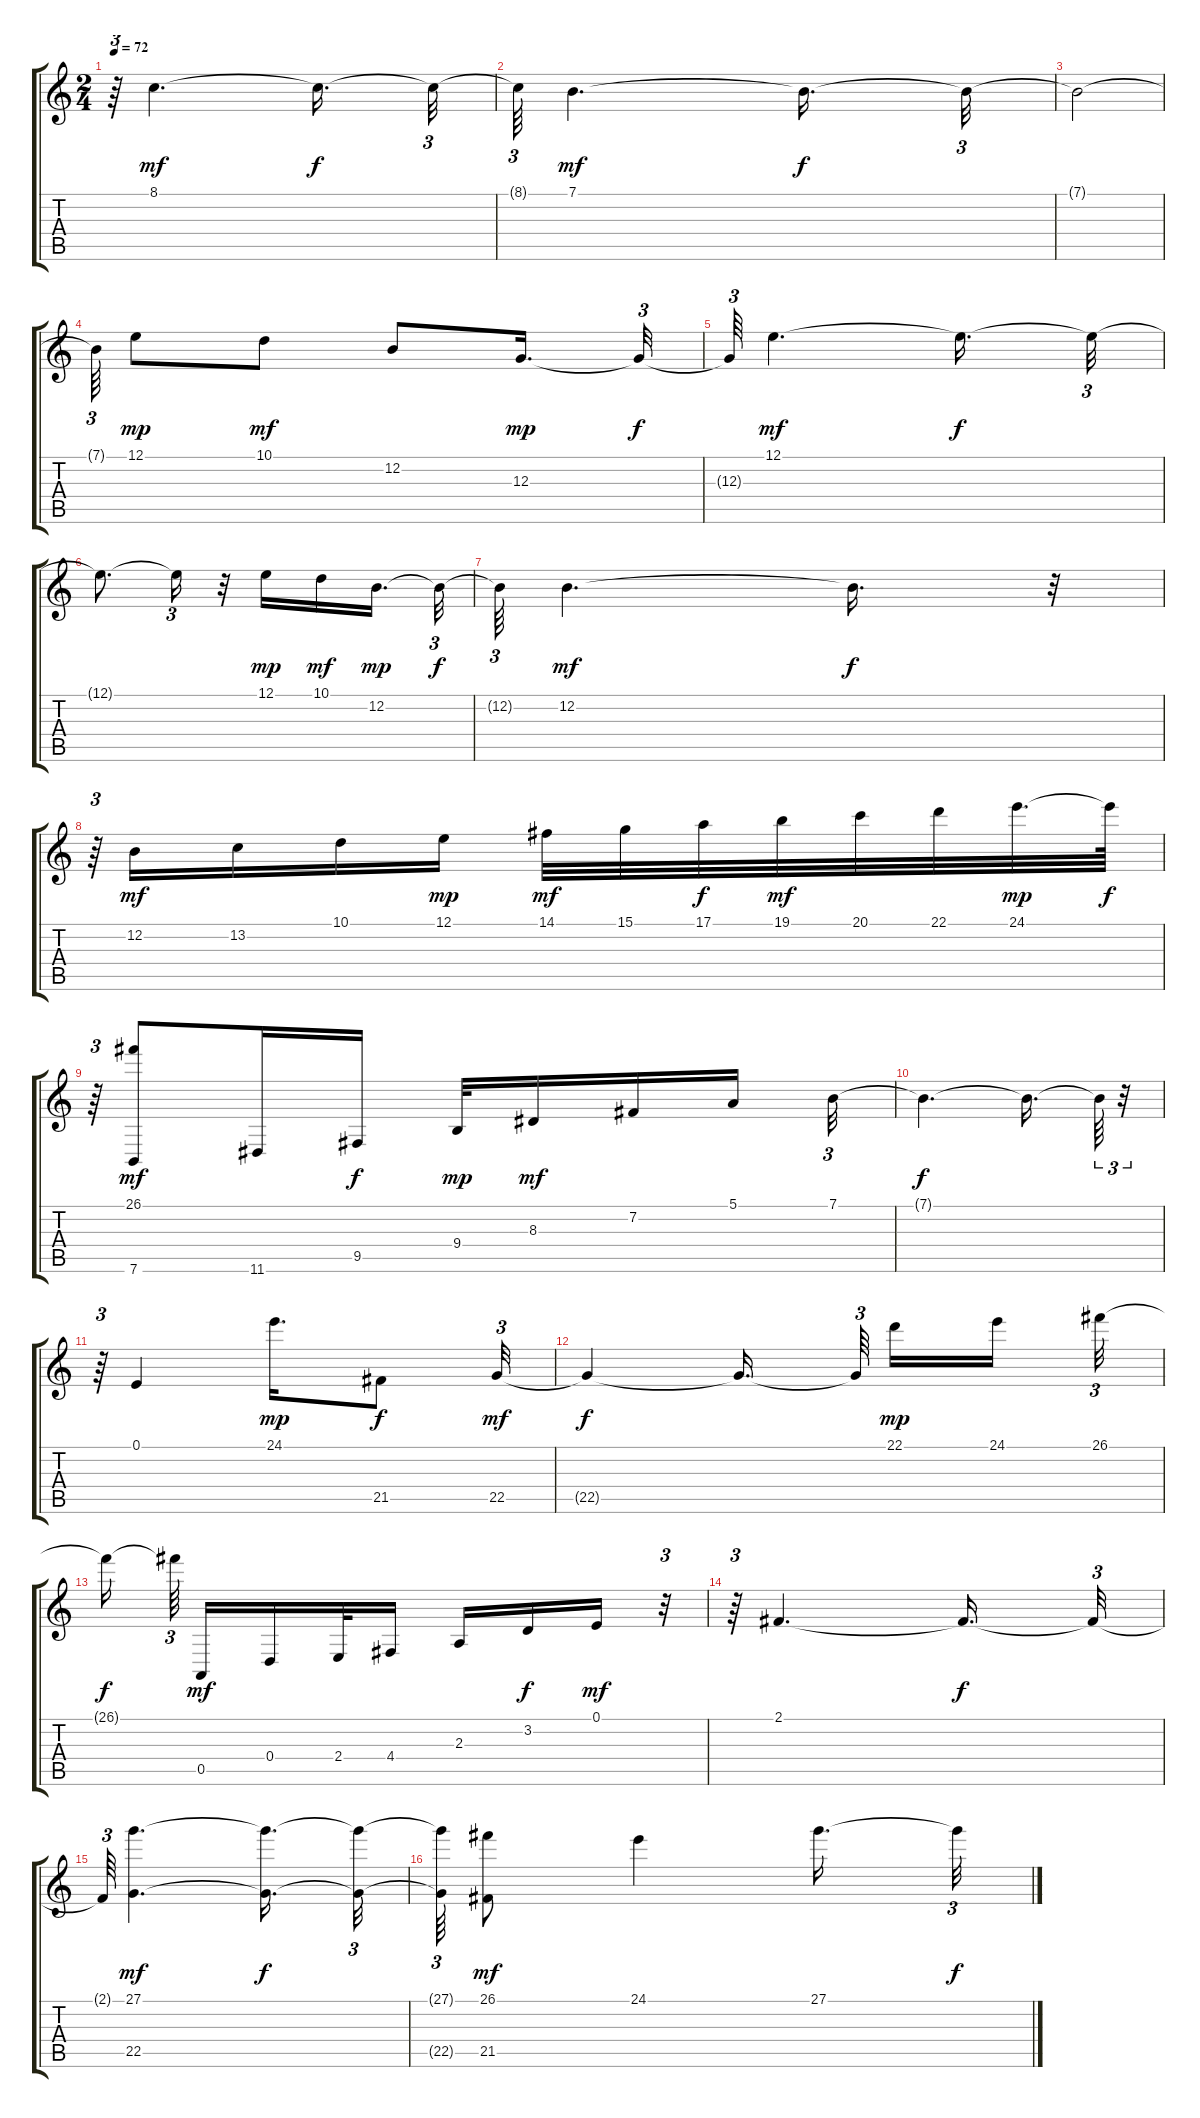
\track "" {instrument stringensemble1}
\staff {score tabs}
\tuning (E4 B3 G3 D3 A2 E2) {hide}
\ts (2 4)
\tempo 72
\clef g2
\ks c
r.64{tu (3 2) dy f} 8.1.4{d dy mf} 8.1{t}.16{d dy f} 8.1{t}.32{tu (3 2)} |
8.1{t}.64{tu (3 2)} 7.1.4{d dy mf} 7.1{t}.16{d dy f} 7.1{t}.32{tu (3 2)} |
7.1{t}.2 |
7.1{t}.64{tu (3 2)} 12.1.8{dy mp} 10.1.8{dy mf} 12.2.8 12.3.16{d dy mp} 12.3{t}.32{tu (3 2) dy f} |
12.3{t}.64{tu (3 2)} 12.1.4{d dy mf} 12.1{t}.16{d dy f} 12.1{t}.32{tu (3 2)} |
12.1{t}.8{d} 12.1{t}.16{tu (3 2)} r.32 12.1.16{dy mp} 10.1.16{dy mf} 12.2.16{d dy mp beam splitsecondary} 12.2{t}.32{tu (3 2) dy f} |
12.2{t}.64{tu (3 2)} 12.2.4{d dy mf} 12.2{t}.16{d dy f} r.32{tu (3 2)} |
r.64{tu (3 2)} 12.2.16{dy mf} 13.2.16 10.1.16 12.1.16{dy mp} 14.1.32{dy mf} 15.1.32 17.1.32{dy f} 19.1.32{dy mf} 20.1.32 22.1.32 24.1.32{d dy mp} 24.1{t}.64{dy f} |
r.64{tu (3 2)} (26.1 7.6).8{dy mf} 11.6.16 9.5.16{dy f} 9.4.32{dy mp} 8.3.16{dy mf} 7.2.16 5.1.16{beam splitsecondary} 7.1.32{tu (3 2)} |
7.1{t}.4{d dy f} 7.1{t}.16{d} 7.1{t}.64{tu (3 2)} r.32{tu (3 2)} |
r.64{tu (3 2)} 0.1.4 24.1.16{d dy mp} 21.5.8{dy f} 22.5.32{tu (3 2) dy mf} |
22.5{t}.4{dy f} 22.5{t}.16{d beam splitsecondary} 22.5{t}.64{tu (3 2) beam splitsecondary} 22.1.16{dy mp} 24.1.16{beam splitsecondary} 26.1.32{tu (3 2)} |
26.1{t}.16{dy f beam splitsecondary} 26.1{t}.64{tu (3 2) beam splitsecondary} 0.5.16{dy mf} 0.4.16 2.4.32 4.4.16 2.3.16 3.2.16{dy f} 0.1.16{dy mf} r.32{tu (3 2)} |
r.64{tu (3 2)} 2.1.4{d} 2.1{t}.16{d dy f} 2.1{t}.32{tu (3 2)} |
2.1{t}.64{tu (3 2)} (27.1 22.5).4{d dy mf} (27.1{t} 22.5{t}).16{d dy f} (27.1{t} 22.5{t}).32{tu (3 2)} |
(27.1{t} 22.5{t}).64{tu (3 2)} (26.1 21.5).8{dy mf} 24.1.4 27.1.16{d} 27.1{t}.32{tu (3 2) dy f}
